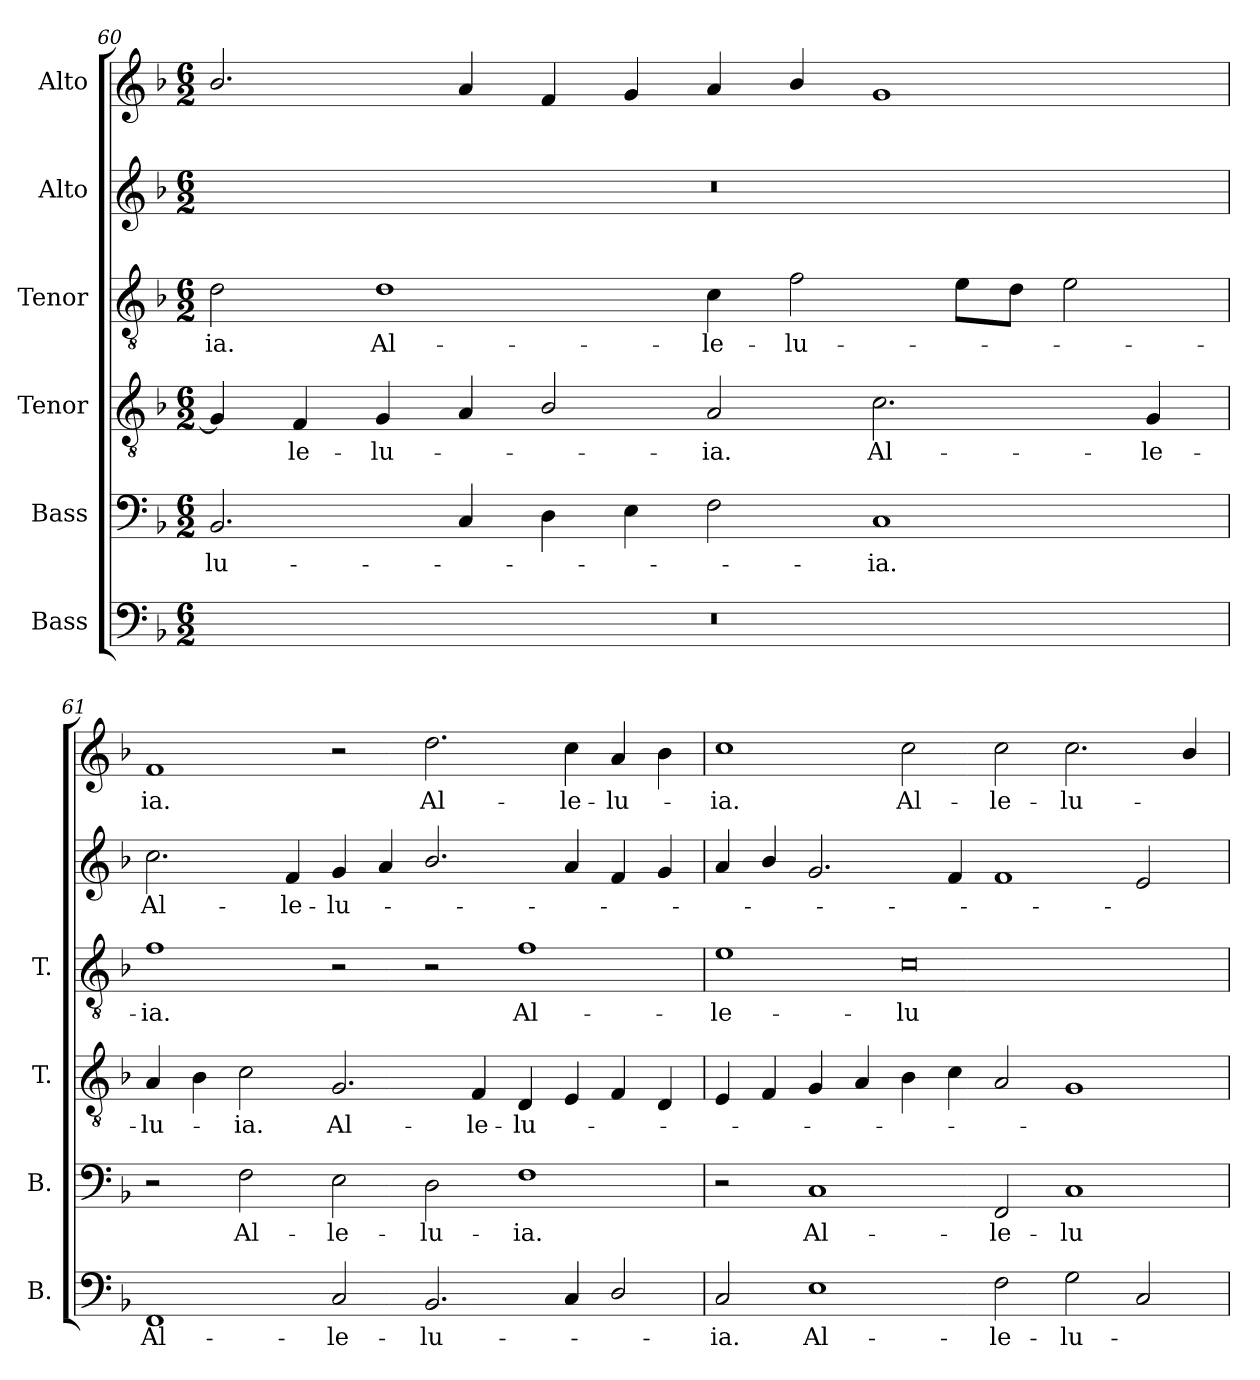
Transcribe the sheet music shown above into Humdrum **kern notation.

**kern	**text	**kern	**text	**kern	**text	**kern	**text	**kern	**text	**kern	**text
*part6	*part6	*part5	*part5	*part4	*part4	*part3	*part3	*part2	*part2	*part1	*part1
*staff6	*staff6	*staff5	*staff5	*staff4	*staff4	*staff3	*staff3	*staff2	*staff2	*staff1	*staff1
*I"Bass	*	*I"Bass	*	*I"Tenor	*	*I"Tenor	*	*I"Alto	*	*I"Alto	*
*I'B.	*	*I'B.	*	*I'T.	*	*I'T.	*	*	*	*	*
*clefF4	*	*clefF4	*	*clefGv2	*	*clefGv2	*	*clefG2	*	*clefG2	*
*	*	*	*	*ITrd7c12	*	*ITrd7c12	*	*	*	*	*
*k[b-]	*	*k[b-]	*	*k[b-]	*	*k[b-]	*	*k[b-]	*	*k[b-]	*
*F:	*	*F:	*	*F:	*	*F:	*	*F:	*	*F:	*
*M6/2	*	*M6/2	*	*M6/2	*	*M6/2	*	*M6/2	*	*M6/2	*
=60	=60	=60	=60	=60	=60	=60	=60	=60	=60	=60	=60
!LO:N:vis=1	!	!	!	!	!	!	!	!	!	!	!
!	!	!	!LO:LY:b:color=#000000	!	!	!	!	!	!	!	!
!	!	!	!	!	!	!	!LO:LY:b:color=#000000	!LO:N:vis=1	!	!	!
0.r	.	2.BB-i/	-lu-	4GGi/]	.	2Di\	-ia.	0.r	.	2.b-i/	.
!	!	!	!	!	!LO:LY:b:color=#000000	!	!	!	!	!	!
.	.	.	.	4FFi/	-le-	.	.	.	.	.	.
!	!	!	!	!	!LO:LY:b:color=#000000	!	!	!	!	!	!
!	!	!	!	!	!	!	!LO:LY:b:color=#000000	!	!	!	!
.	.	.	.	4GGi/	-lu-	1Di	Al-	.	.	.	.
.	.	4Ci/	.	4AAi/	.	.	.	.	.	4ai/	.
.	.	4Di\	.	2BB-i/	.	.	.	.	.	4fi/	.
.	.	4Ei\	.	.	.	.	.	.	.	4gi/	.
!	!	!	!	!	!LO:LY:b:color=#000000	!	!	!	!	!	!
!	!	!	!	!	!	!	!LO:LY:b:color=#000000	!	!	!	!
.	.	2Fi\	.	2AAi/	-ia.	4Ci\	-le-	.	.	4ai/	.
!	!	!	!	!	!	!	!LO:LY:b:color=#000000	!	!	!	!
.	.	.	.	.	.	2Fi\	-lu-	.	.	4b-i/	.
!	!	!	!LO:LY:b:color=#000000	!	!	!	!	!	!	!	!
!	!	!	!	!	!LO:LY:b:color=#000000	!	!	!	!	!	!
.	.	1Ci	-ia.	2.Ci\	Al-	.	.	.	.	1gi	.
.	.	.	.	.	.	8Ei\L	.	.	.	.	.
.	.	.	.	.	.	8Di\J	.	.	.	.	.
.	.	.	.	.	.	2Ei\	.	.	.	.	.
!	!	!	!	!	!LO:LY:b:color=#000000	!	!	!	!	!	!
.	.	.	.	4GGi/	-le-	.	.	.	.	.	.
!!LO:LB:g=z
=61	=61	=61	=61	=61	=61	=61	=61	=61	=61	=61	=61
!	!LO:LY:b:color=#000000	!	!	!	!	!	!	!	!	!	!
!	!	!	!	!	!LO:LY:b:color=#000000	!	!	!	!	!	!
!	!	!	!	!	!	!	!LO:LY:b:color=#000000	!	!	!	!
!	!	!	!	!	!	!	!	!	!LO:LY:b:color=#000000	!	!
!	!	!	!	!	!	!	!	!	!	!	!LO:LY:b:color=#000000
1FFi	Al-	2r	.	4AAi/	-lu-	1Fi	-ia.	2.cci\	Al-	1fi	-ia.
.	.	.	.	4BB-i\	.	.	.	.	.	.	.
!	!	!	!LO:LY:b:color=#000000	!	!	!	!	!	!	!	!
!	!	!	!	!	!LO:LY:b:color=#000000	!	!	!	!	!	!
.	.	2Fi\	Al-	2Ci\	-ia.	.	.	.	.	.	.
!	!	!	!	!	!	!	!	!	!LO:LY:b:color=#000000	!	!
.	.	.	.	.	.	.	.	4fi/	-le-	.	.
!	!LO:LY:b:color=#000000	!	!	!	!	!	!	!	!	!	!
!	!	!	!LO:LY:b:color=#000000	!	!	!	!	!	!	!	!
!	!	!	!	!	!LO:LY:b:color=#000000	!	!	!	!	!	!
!	!	!	!	!	!	!	!	!	!LO:LY:b:color=#000000	!	!
2Ci/	-le-	2Ei\	-le-	2.GGi/	Al-	2r	.	4gi/	-lu-	2r	.
.	.	.	.	.	.	.	.	4ai/	.	.	.
!	!LO:LY:b:color=#000000	!	!	!	!	!	!	!	!	!	!
!	!	!	!LO:LY:b:color=#000000	!	!	!	!	!	!	!	!
!	!	!	!	!	!	!	!	!	!	!	!LO:LY:b:color=#000000
2.BB-i/	-lu-	2Di\	-lu-	.	.	2r	.	2.b-i/	.	2.ddi\	Al-
!	!	!	!	!	!LO:LY:b:color=#000000	!	!	!	!	!	!
.	.	.	.	4FFi/	-le-	.	.	.	.	.	.
!	!	!	!LO:LY:b:color=#000000	!	!	!	!	!	!	!	!
!	!	!	!	!	!LO:LY:b:color=#000000	!	!	!	!	!	!
!	!	!	!	!	!	!	!LO:LY:b:color=#000000	!	!	!	!
.	.	1Fi	-ia.	4DDi/	-lu-	1Fi	Al-	.	.	.	.
!	!	!	!	!	!	!	!	!	!	!	!LO:LY:b:color=#000000
4Ci/	.	.	.	4EEi/	.	.	.	4ai/	.	4cci\	-le-
!	!	!	!	!	!	!	!	!	!	!	!LO:LY:b:color=#000000
2Di/	.	.	.	4FFi/	.	.	.	4fi/	.	4ai/	-lu-
.	.	.	.	4DDi/	.	.	.	4gi/	.	4b-i\	.
=62	=62	=62	=62	=62	=62	=62	=62	=62	=62	=62	=62
!	!LO:LY:b:color=#000000	!	!	!	!	!	!	!	!	!	!
!	!	!	!	!	!	!	!LO:LY:b:color=#000000	!	!	!	!
!	!	!	!	!	!	!	!	!	!	!	!LO:LY:b:color=#000000
2Ci/	-ia.	2r	.	4EEi/	.	1Ei	-le-	4ai/	.	1cci	-ia.
.	.	.	.	4FFi/	.	.	.	4b-i/	.	.	.
!	!LO:LY:b:color=#000000	!	!	!	!	!	!	!	!	!	!
!	!	!	!LO:LY:b:color=#000000	!	!	!	!	!	!	!	!
1Ei	Al-	1Ci	Al-	4GGi/	.	.	.	2.gi/	.	.	.
.	.	.	.	4AAi/	.	.	.	.	.	.	.
!	!	!	!	!	!	!	!LO:LY:b:color=#000000	!	!	!	!
!	!	!	!	!	!	!	!	!	!	!	!LO:LY:b:color=#000000
.	.	.	.	4BB-i\	.	0Ci	-lu-	.	.	2cci\	Al-
.	.	.	.	4Ci\	.	.	.	4fi/	.	.	.
!	!LO:LY:b:color=#000000	!	!	!	!	!	!	!	!	!	!
!	!	!	!LO:LY:b:color=#000000	!	!	!	!	!	!	!	!
!	!	!	!	!	!	!	!	!	!	!	!LO:LY:b:color=#000000
2Fi\	-le-	2FFi/	-le-	2AAi/	.	.	.	1fi	.	2cci\	-le-
!	!LO:LY:b:color=#000000	!	!	!	!	!	!	!	!	!	!
!	!	!	!LO:LY:b:color=#000000	!	!	!	!	!	!	!	!
!	!	!	!	!	!	!	!	!	!	!	!LO:LY:b:color=#000000
2Gi\	-lu-	1Ci	-lu-	1GGi	.	.	.	.	.	2.cci\	-lu-
2Ci/	.	.	.	.	.	.	.	2ei/	.	.	.
.	.	.	.	.	.	.	.	.	.	4b-i/	.
=	=	=	=	=	=	=	=	=	=	=	=
*-	*-	*-	*-	*-	*-	*-	*-	*-	*-	*-	*-
